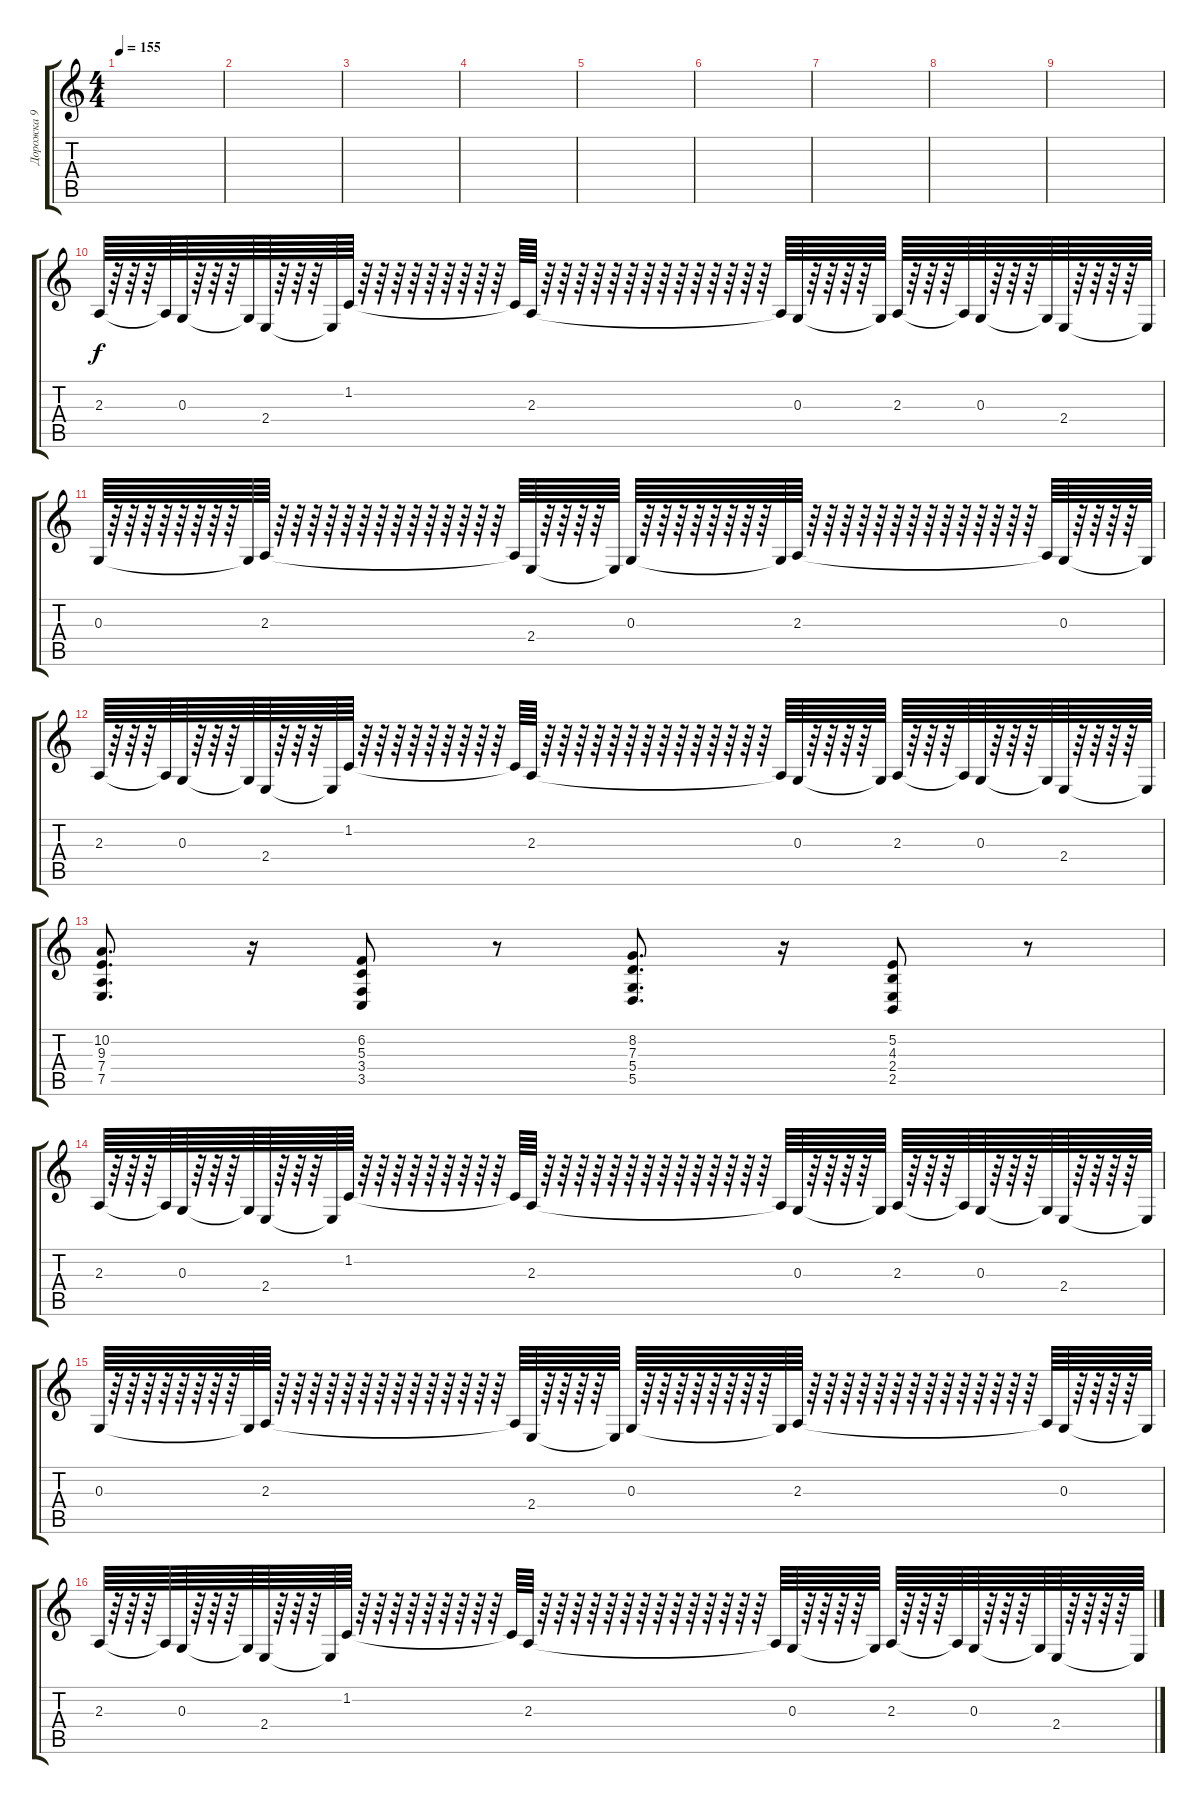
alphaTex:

\track ("Дорожка 9" "Дорожка 9") {instrument drawbarorgan}
\staff {score tabs}
\tuning (E4 B3 G3 D3 A2 E2) {hide}
\ts (4 4)
\tempo 155
\clef g2
\ks c
|
|
|
|
|
|
|
|
|
2.3.64 r.64 r.64 r.64 2.3{t}.64 0.3.64 r.64 r.64 r.64 0.3{t}.64 2.4.64 r.64 r.64 r.64 2.4{t}.64 1.2.64 r.64 r.64 r.64 r.64 r.64 r.64 r.64 r.64 r.64 1.2{t}.64 2.3.64 r.64 r.64 r.64 r.64 r.64 r.64 r.64 r.64 r.64 r.64 r.64 r.64 r.64 r.64 2.3{t}.64 0.3.64 r.64 r.64 r.64 r.64 0.3{t}.64 2.3.64 r.64 r.64 r.64 2.3{t}.64 0.3.64 r.64 r.64 r.64 0.3{t}.64 2.4.64 r.64 r.64 r.64 r.64 2.4{t}.64 |
0.3.64 r.64 r.64 r.64 r.64 r.64 r.64 r.64 r.64 0.3{t}.64 2.3.64 r.64 r.64 r.64 r.64 r.64 r.64 r.64 r.64 r.64 r.64 r.64 r.64 r.64 r.64 2.3{t}.64 2.4.64 r.64 r.64 r.64 r.64 2.4{t}.64 0.3.64 r.64 r.64 r.64 r.64 r.64 r.64 r.64 r.64 0.3{t}.64 2.3.64 r.64 r.64 r.64 r.64 r.64 r.64 r.64 r.64 r.64 r.64 r.64 r.64 r.64 r.64 2.3{t}.64 0.3.64 r.64 r.64 r.64 r.64 0.3{t}.64 |
2.3.64 r.64 r.64 r.64 2.3{t}.64 0.3.64 r.64 r.64 r.64 0.3{t}.64 2.4.64 r.64 r.64 r.64 2.4{t}.64 1.2.64 r.64 r.64 r.64 r.64 r.64 r.64 r.64 r.64 r.64 1.2{t}.64 2.3.64 r.64 r.64 r.64 r.64 r.64 r.64 r.64 r.64 r.64 r.64 r.64 r.64 r.64 r.64 2.3{t}.64 0.3.64 r.64 r.64 r.64 r.64 0.3{t}.64 2.3.64 r.64 r.64 r.64 2.3{t}.64 0.3.64 r.64 r.64 r.64 0.3{t}.64 2.4.64 r.64 r.64 r.64 r.64 2.4{t}.64 |
(10.2 9.3 7.4 7.5).8{d} r.16 (6.2 5.3 3.4 3.5).8 r.8 (8.2 7.3 5.4 5.5).8{d} r.16 (5.2 4.3 2.4 2.5).8 r.8 |
2.3.64 r.64 r.64 r.64 2.3{t}.64 0.3.64 r.64 r.64 r.64 0.3{t}.64 2.4.64 r.64 r.64 r.64 2.4{t}.64 1.2.64 r.64 r.64 r.64 r.64 r.64 r.64 r.64 r.64 r.64 1.2{t}.64 2.3.64 r.64 r.64 r.64 r.64 r.64 r.64 r.64 r.64 r.64 r.64 r.64 r.64 r.64 r.64 2.3{t}.64 0.3.64 r.64 r.64 r.64 r.64 0.3{t}.64 2.3.64 r.64 r.64 r.64 2.3{t}.64 0.3.64 r.64 r.64 r.64 0.3{t}.64 2.4.64 r.64 r.64 r.64 r.64 2.4{t}.64 |
0.3.64 r.64 r.64 r.64 r.64 r.64 r.64 r.64 r.64 0.3{t}.64 2.3.64 r.64 r.64 r.64 r.64 r.64 r.64 r.64 r.64 r.64 r.64 r.64 r.64 r.64 r.64 2.3{t}.64 2.4.64 r.64 r.64 r.64 r.64 2.4{t}.64 0.3.64 r.64 r.64 r.64 r.64 r.64 r.64 r.64 r.64 0.3{t}.64 2.3.64 r.64 r.64 r.64 r.64 r.64 r.64 r.64 r.64 r.64 r.64 r.64 r.64 r.64 r.64 2.3{t}.64 0.3.64 r.64 r.64 r.64 r.64 0.3{t}.64 |
2.3.64 r.64 r.64 r.64 2.3{t}.64 0.3.64 r.64 r.64 r.64 0.3{t}.64 2.4.64 r.64 r.64 r.64 2.4{t}.64 1.2.64 r.64 r.64 r.64 r.64 r.64 r.64 r.64 r.64 r.64 1.2{t}.64 2.3.64 r.64 r.64 r.64 r.64 r.64 r.64 r.64 r.64 r.64 r.64 r.64 r.64 r.64 r.64 2.3{t}.64 0.3.64 r.64 r.64 r.64 r.64 0.3{t}.64 2.3.64 r.64 r.64 r.64 2.3{t}.64 0.3.64 r.64 r.64 r.64 0.3{t}.64 2.4.64 r.64 r.64 r.64 r.64 2.4{t}.64
